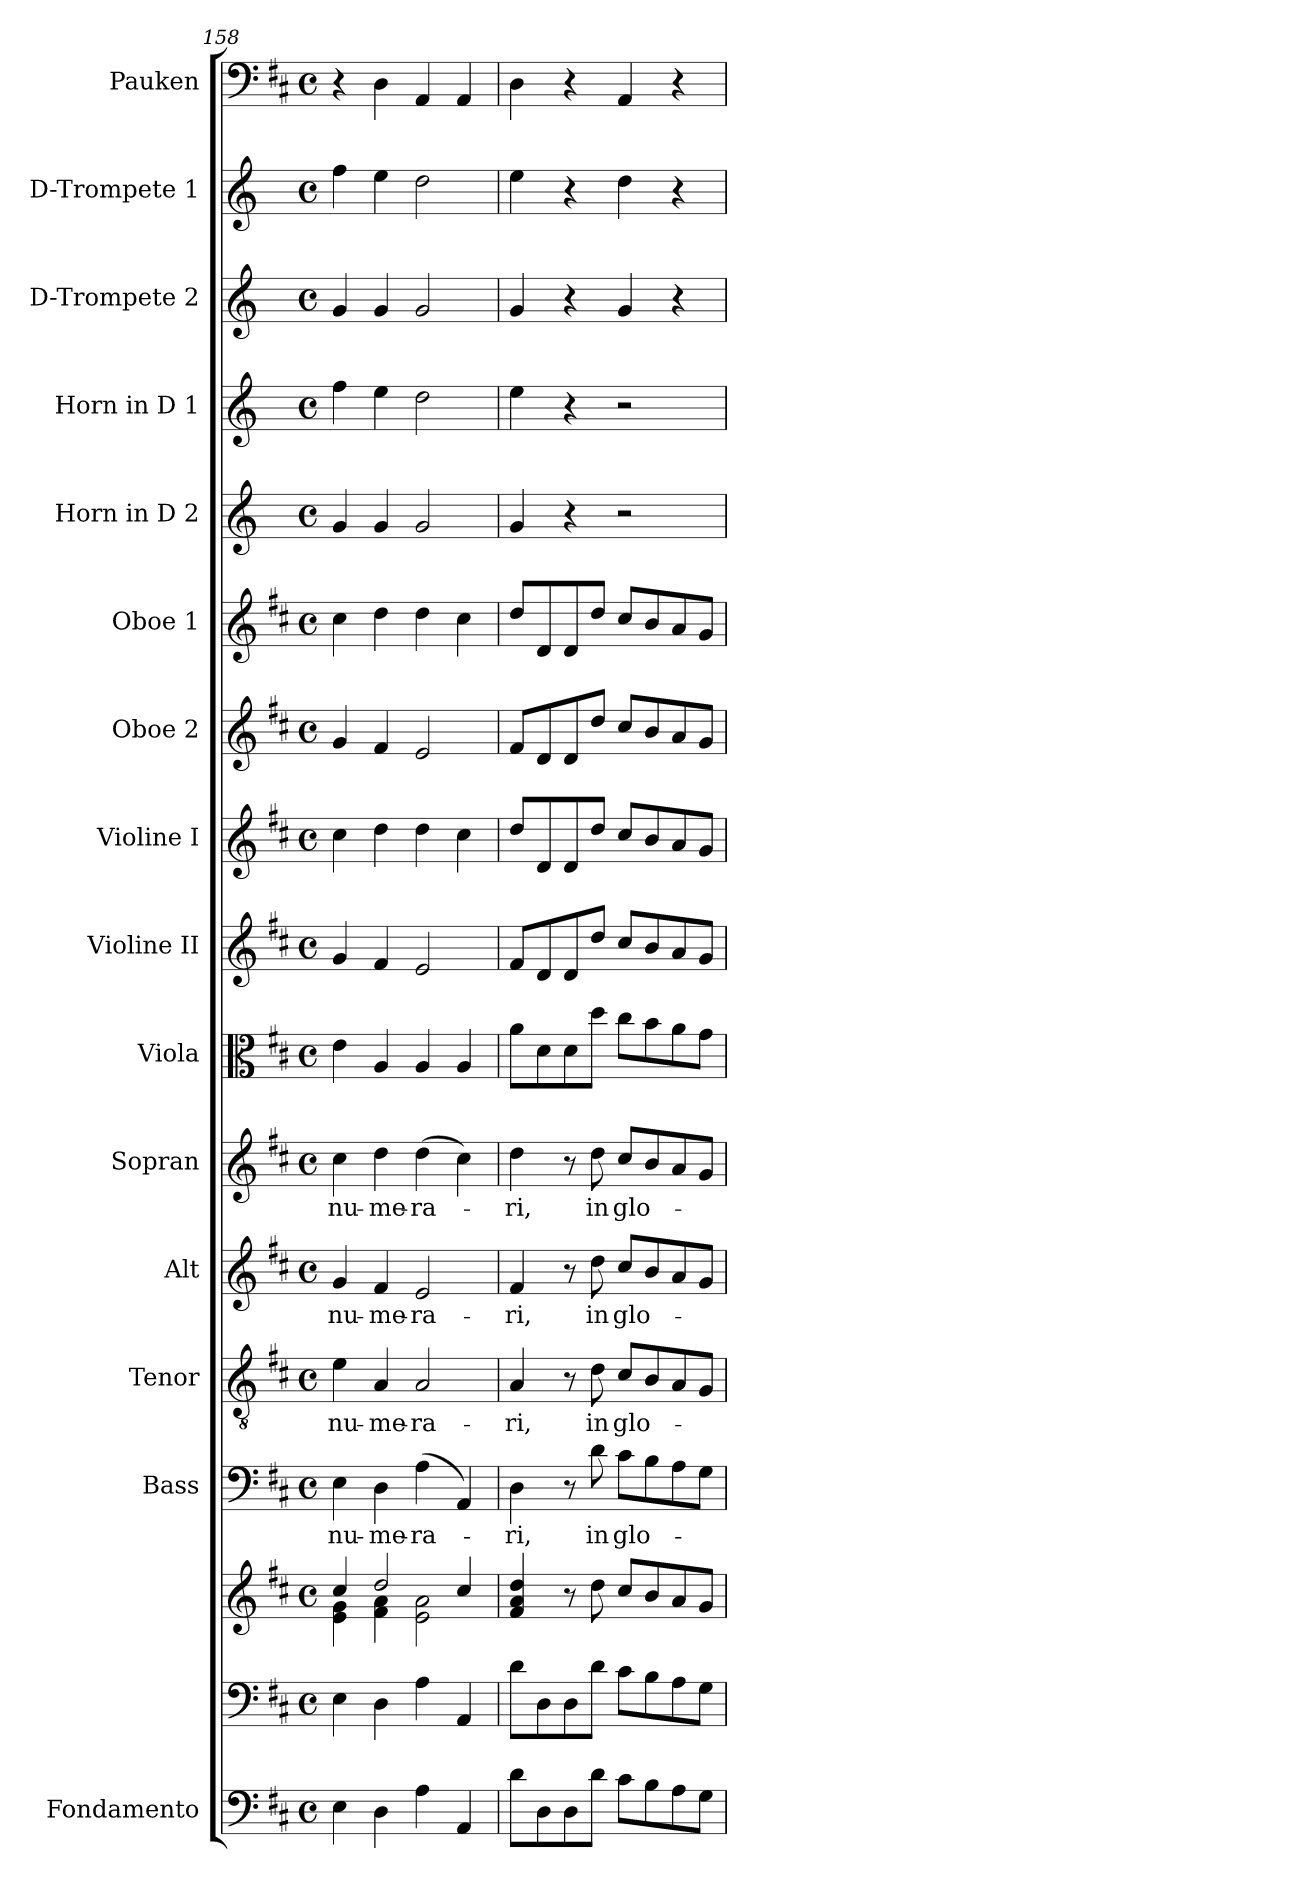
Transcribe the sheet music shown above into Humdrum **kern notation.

**kern	**kern	**kern	**kern	**text	**kern	**text	**kern	**text	**kern	**text	**kern	**kern	**kern	**kern	**kern	**kern	**kern	**kern	**kern	**kern
*part16	*part15	*part15	*part14	*part14	*part13	*part13	*part12	*part12	*part11	*part11	*part10	*part9	*part8	*part7	*part6	*part5	*part4	*part3	*part2	*part1
*staff17	*staff16	*staff15	*staff14	*staff14	*staff13	*staff13	*staff12	*staff12	*staff11	*staff11	*staff10	*staff9	*staff8	*staff7	*staff6	*staff5	*staff4	*staff3	*staff2	*staff1
*I"Fondamento	*	*	*I"Bass	*	*I"Tenor	*	*I"Alt	*	*I"Sopran	*	*I"Viola	*I"Violine II	*I"Violine I	*I"Oboe 2	*I"Oboe 1	*I"Horn in D 2	*I"Horn in D 1	*I"D-Trompete 2	*I"D-Trompete 1	*I"Pauken
*I'F.	*	*	*I'B.	*	*I'T.	*	*I'A.	*	*I'S.	*	*I'Vla.	*I'Vl. II	*I'Vl. I	*I'Ob. 2	*I'Ob. 1	*	*	*I'D Trp. 2	*I'D Trp. 1	*I'Pk.
!!LO:PB:g=z
*clefF4	*clefF4	*clefG2	*clefF4	*	*clefGv2	*	*clefG2	*	*clefG2	*	*clefC3	*clefG2	*clefG2	*clefG2	*clefG2	*clefG2	*clefG2	*clefG2	*clefG2	*clefF4
*ITrd7c12	*	*	*	*	*	*	*	*	*	*	*	*	*	*	*	*ITrd6c10	*ITrd6c10	*ITrd-1c-2	*ITrd-1c-2	*
*k[f#c#]	*k[f#c#]	*k[f#c#]	*k[f#c#]	*	*k[f#c#]	*	*k[f#c#]	*	*k[f#c#]	*	*k[f#c#]	*k[f#c#]	*k[f#c#]	*k[f#c#]	*k[f#c#]	*k[f#c#]	*k[f#c#]	*k[f#c#]	*k[f#c#]	*k[f#c#]
*D:	*D:	*D:	*D:	*	*D:	*	*D:	*	*D:	*	*D:	*D:	*D:	*D:	*D:	*D:	*D:	*D:	*D:	*D:
*M4/4	*M4/4	*M4/4	*M4/4	*	*M4/4	*	*M4/4	*	*M4/4	*	*M4/4	*M4/4	*M4/4	*M4/4	*M4/4	*M4/4	*M4/4	*M4/4	*M4/4	*M4/4
*met(c)	*met(c)	*met(c)	*met(c)	*	*met(c)	*	*met(c)	*	*met(c)	*	*met(c)	*met(c)	*met(c)	*met(c)	*met(c)	*met(c)	*met(c)	*met(c)	*met(c)	*met(c)
=158	=158	=158	=158	=158	=158	=158	=158	=158	=158	=158	=158	=158	=158	=158	=158	=158	=158	=158	=158	=158
*	*	*^	*	*	*	*	*	*	*	*	*	*	*	*	*	*	*	*	*	*
!	!	!	!	!	!LO:LY:b	!	!LO:LY:b	!	!LO:LY:b	!	!LO:LY:b	!	!	!	!	!	!	!	!	!	!
4EE\	4E\	4cc#/	4e\ 4g\	4E\	nu-	4e\	nu-	4g/	nu-	4cc#\	nu-	4e\	4g/	4cc#\	4g/	4cc#\	4A/	4g\	4a/	4gg\	4r
!	!	!	!	!	!LO:LY:b	!	!LO:LY:b	!	!LO:LY:b	!	!LO:LY:b	!	!	!	!	!	!	!	!	!	!
4DD\	4D\	2dd/	4f#\ 4a\	4D\	-me-	4A/	-me-	4f#/	-me-	4dd\	-me-	4A/	4f#/	4dd\	4f#/	4dd\	4A/	4f#\	4a/	4ff#\	4D\
!	!	!	!	!	!LO:LY:b	!	!LO:LY:b	!	!LO:LY:b	!	!LO:LY:b	!	!	!	!	!	!	!	!	!	!
4AA\	4A\	.	2e\ 2a\	(>4A\	-ra-	2A/	-ra-	2e/	-ra-	(>4dd\	-ra-	4A/	2e/	4dd\	2e/	4dd\	2A/	2e\	2a/	2ee\	4AA/
4AAA/	4AA/	4cc#/	.	4AA/)	.	.	.	.	.	4cc#\)	.	4A/	.	4cc#\	.	4cc#\	.	.	.	.	4AA/
*	*	*v	*v	*	*	*	*	*	*	*	*	*	*	*	*	*	*	*	*	*	*
=159	=159	=159	=159	=159	=159	=159	=159	=159	=159	=159	=159	=159	=159	=159	=159	=159	=159	=159	=159	=159
!	!	!	!	!LO:LY:b	!	!LO:LY:b	!	!LO:LY:b	!	!LO:LY:b	!	!	!	!	!	!	!	!	!	!
8D\L	8d\L	4f#/ 4a/ 4dd/	4D\	-ri,	4A/	-ri,	4f#/	-ri,	4dd\	-ri,	8a\L	8f#/L	8dd/L	8f#/L	8dd/L	4A/	4f#\	4a/	4ff#\	4D\
8DD\	8D\	.	.	.	.	.	.	.	.	.	8d\	8d/	8d/	8d/	8d/	.	.	.	.	.
8DD\	8D\	8r	8r	.	8r	.	8r	.	8r	.	8d\	8d/	8d/	8d/	8d/	4r	4r	4r	4r	4r
!	!	!	!	!LO:LY:b	!	!LO:LY:b	!	!LO:LY:b	!	!LO:LY:b	!	!	!	!	!	!	!	!	!	!
8D\J	8d\J	8dd\	8d\	in	8d\	in	8dd\	in	8dd\	in	8dd\J	8dd/J	8dd/J	8dd/J	8dd/J	.	.	.	.	.
!	!	!	!	!LO:LY:b	!	!LO:LY:b	!	!LO:LY:b	!	!LO:LY:b	!	!	!	!	!	!	!	!	!	!
8C#\L	8c#\L	8cc#/L	8c#\L	glo-	8c#/L	glo-	8cc#/L	glo-	8cc#/L	glo-	8cc#\L	8cc#/L	8cc#/L	8cc#/L	8cc#/L	2r	2r	4a/	4ee\	4AA/
8BB\	8B\	8b/	8B\	.	8B/	.	8b/	.	8b/	.	8b\	8b/	8b/	8b/	8b/	.	.	.	.	.
8AA\	8A\	8a/	8A\	.	8A/	.	8a/	.	8a/	.	8a\	8a/	8a/	8a/	8a/	.	.	4r	4r	4r
8GG\J	8G\J	8g/J	8G\J	.	8G/J	.	8g/J	.	8g/J	.	8g\J	8g/J	8g/J	8g/J	8g/J	.	.	.	.	.
=	=	=	=	=	=	=	=	=	=	=	=	=	=	=	=	=	=	=	=	=
*-	*-	*-	*-	*-	*-	*-	*-	*-	*-	*-	*-	*-	*-	*-	*-	*-	*-	*-	*-	*-
